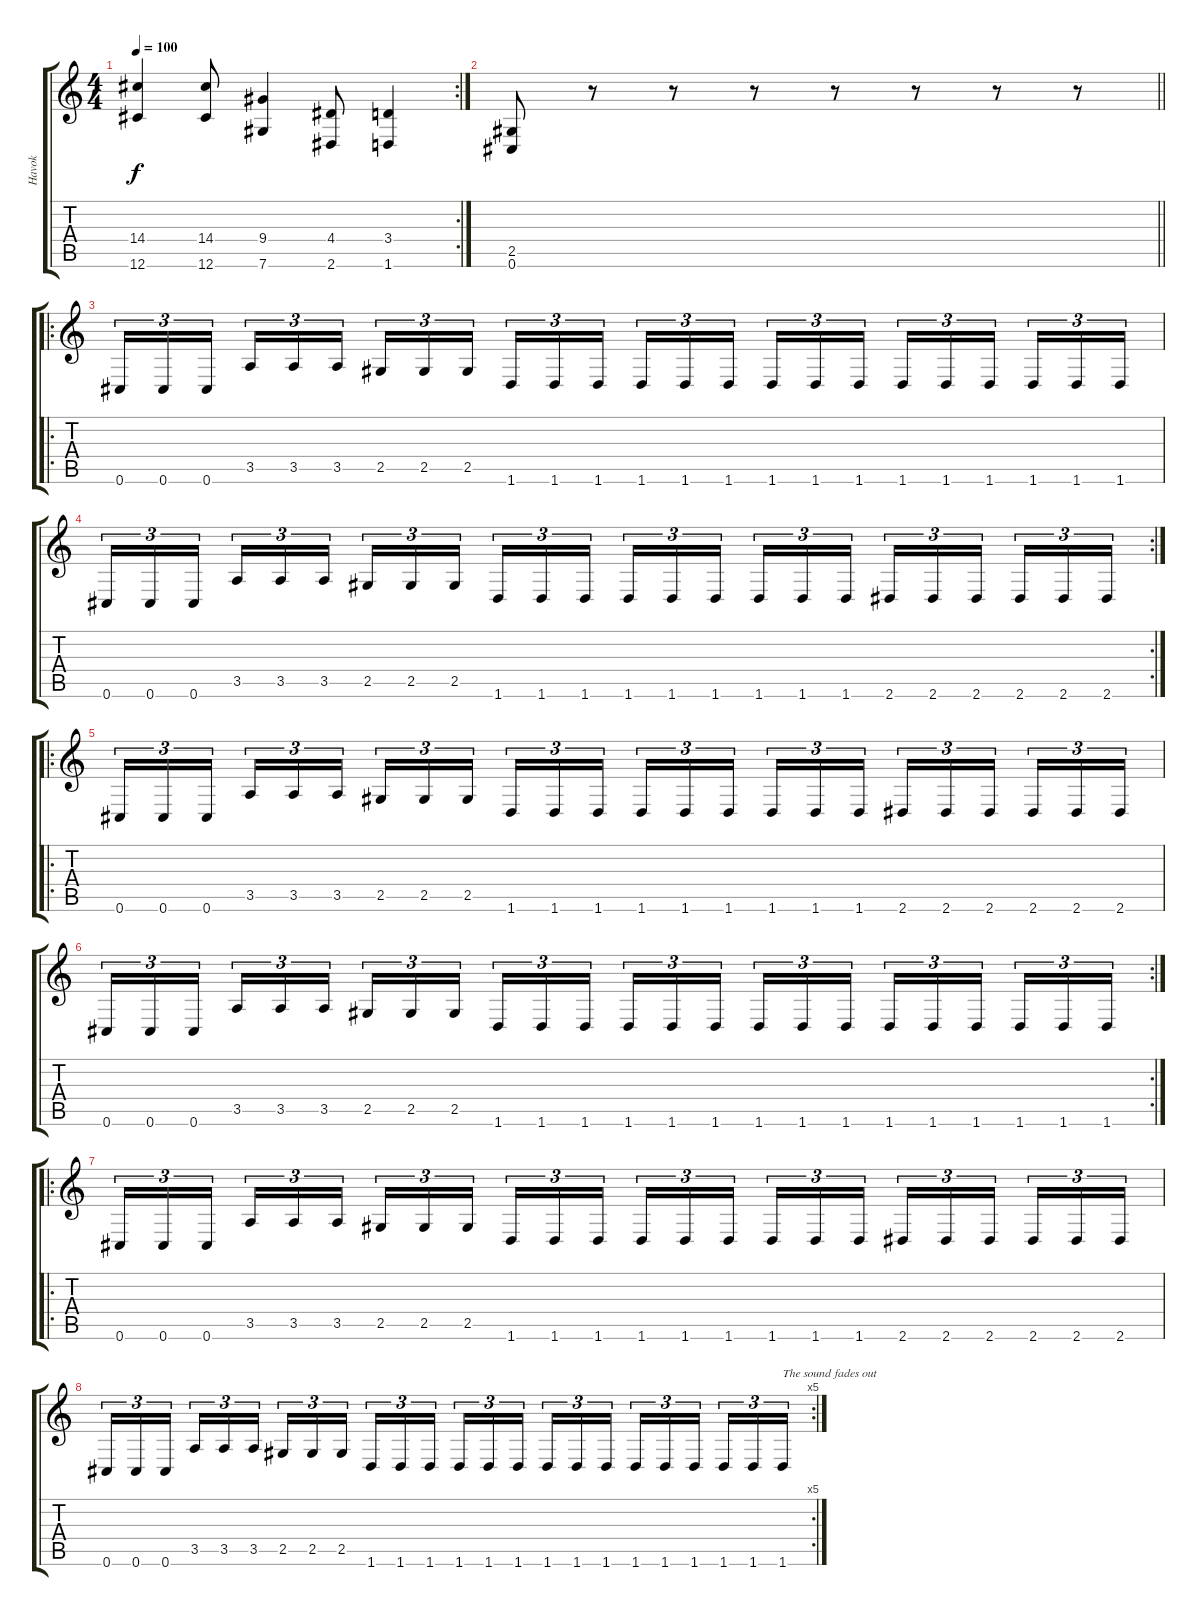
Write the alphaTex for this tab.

\track ("Havok" "Havok") {instrument distortionguitar}
\staff {score tabs}
\tuning (Db4 Ab3 E3 B2 Gb2 Db2) {hide}
\rc 2
\ts (4 4)
\tempo 100
\clef g2
\ks c
(14.4 12.6).4{dy f} (14.4 12.6).8 (9.4 7.6).4 (4.4 2.6).8 (3.4 1.6).4 |
\barLineRight lightlight
(2.5 0.6).8 r.8 r.8 r.8 r.8 r.8 r.8 r.8 |
\ro
\section ("" "")
0.6.16{tu (3 2)} 0.6.16{tu (3 2)} 0.6.16{tu (3 2) beam splitsecondary} 3.5.16{tu (3 2)} 3.5.16{tu (3 2)} 3.5.16{tu (3 2)} 2.5.16{tu (3 2)} 2.5.16{tu (3 2)} 2.5.16{tu (3 2) beam splitsecondary} 1.6.16{tu (3 2)} 1.6.16{tu (3 2)} 1.6.16{tu (3 2)} 1.6.16{tu (3 2)} 1.6.16{tu (3 2)} 1.6.16{tu (3 2) beam splitsecondary} 1.6.16{tu (3 2)} 1.6.16{tu (3 2)} 1.6.16{tu (3 2)} 1.6.16{tu (3 2)} 1.6.16{tu (3 2)} 1.6.16{tu (3 2) beam splitsecondary} 1.6.16{tu (3 2)} 1.6.16{tu (3 2)} 1.6.16{tu (3 2)} |
\rc 2
0.6.16{tu (3 2)} 0.6.16{tu (3 2)} 0.6.16{tu (3 2) beam splitsecondary} 3.5.16{tu (3 2)} 3.5.16{tu (3 2)} 3.5.16{tu (3 2)} 2.5.16{tu (3 2)} 2.5.16{tu (3 2)} 2.5.16{tu (3 2) beam splitsecondary} 1.6.16{tu (3 2)} 1.6.16{tu (3 2)} 1.6.16{tu (3 2)} 1.6.16{tu (3 2)} 1.6.16{tu (3 2)} 1.6.16{tu (3 2) beam splitsecondary} 1.6.16{tu (3 2)} 1.6.16{tu (3 2)} 1.6.16{tu (3 2)} 2.6.16{tu (3 2)} 2.6.16{tu (3 2)} 2.6.16{tu (3 2) beam splitsecondary} 2.6.16{tu (3 2)} 2.6.16{tu (3 2)} 2.6.16{tu (3 2)} |
\ro
0.6.16{tu (3 2)} 0.6.16{tu (3 2)} 0.6.16{tu (3 2) beam splitsecondary} 3.5.16{tu (3 2)} 3.5.16{tu (3 2)} 3.5.16{tu (3 2)} 2.5.16{tu (3 2)} 2.5.16{tu (3 2)} 2.5.16{tu (3 2) beam splitsecondary} 1.6.16{tu (3 2)} 1.6.16{tu (3 2)} 1.6.16{tu (3 2)} 1.6.16{tu (3 2)} 1.6.16{tu (3 2)} 1.6.16{tu (3 2) beam splitsecondary} 1.6.16{tu (3 2)} 1.6.16{tu (3 2)} 1.6.16{tu (3 2)} 2.6.16{tu (3 2)} 2.6.16{tu (3 2)} 2.6.16{tu (3 2) beam splitsecondary} 2.6.16{tu (3 2)} 2.6.16{tu (3 2)} 2.6.16{tu (3 2)} |
\rc 2
0.6.16{tu (3 2)} 0.6.16{tu (3 2)} 0.6.16{tu (3 2) beam splitsecondary} 3.5.16{tu (3 2)} 3.5.16{tu (3 2)} 3.5.16{tu (3 2)} 2.5.16{tu (3 2)} 2.5.16{tu (3 2)} 2.5.16{tu (3 2) beam splitsecondary} 1.6.16{tu (3 2)} 1.6.16{tu (3 2)} 1.6.16{tu (3 2)} 1.6.16{tu (3 2)} 1.6.16{tu (3 2)} 1.6.16{tu (3 2) beam splitsecondary} 1.6.16{tu (3 2)} 1.6.16{tu (3 2)} 1.6.16{tu (3 2)} 1.6.16{tu (3 2)} 1.6.16{tu (3 2)} 1.6.16{tu (3 2) beam splitsecondary} 1.6.16{tu (3 2)} 1.6.16{tu (3 2)} 1.6.16{tu (3 2)} |
\ro
0.6.16{tu (3 2)} 0.6.16{tu (3 2)} 0.6.16{tu (3 2) beam splitsecondary} 3.5.16{tu (3 2)} 3.5.16{tu (3 2)} 3.5.16{tu (3 2)} 2.5.16{tu (3 2)} 2.5.16{tu (3 2)} 2.5.16{tu (3 2) beam splitsecondary} 1.6.16{tu (3 2)} 1.6.16{tu (3 2)} 1.6.16{tu (3 2)} 1.6.16{tu (3 2)} 1.6.16{tu (3 2)} 1.6.16{tu (3 2) beam splitsecondary} 1.6.16{tu (3 2)} 1.6.16{tu (3 2)} 1.6.16{tu (3 2)} 2.6.16{tu (3 2)} 2.6.16{tu (3 2)} 2.6.16{tu (3 2) beam splitsecondary} 2.6.16{tu (3 2)} 2.6.16{tu (3 2)} 2.6.16{tu (3 2)} |
\rc 5
0.6.16{tu (3 2)} 0.6.16{tu (3 2)} 0.6.16{tu (3 2) beam splitsecondary} 3.5.16{tu (3 2)} 3.5.16{tu (3 2)} 3.5.16{tu (3 2)} 2.5.16{tu (3 2)} 2.5.16{tu (3 2)} 2.5.16{tu (3 2) beam splitsecondary} 1.6.16{tu (3 2)} 1.6.16{tu (3 2)} 1.6.16{tu (3 2)} 1.6.16{tu (3 2)} 1.6.16{tu (3 2)} 1.6.16{tu (3 2) beam splitsecondary} 1.6.16{tu (3 2)} 1.6.16{tu (3 2)} 1.6.16{tu (3 2)} 1.6.16{tu (3 2)} 1.6.16{tu (3 2)} 1.6.16{tu (3 2) beam splitsecondary} 1.6.16{tu (3 2)} 1.6.16{tu (3 2)} 1.6.16{tu (3 2) txt "The sound fades out"}
